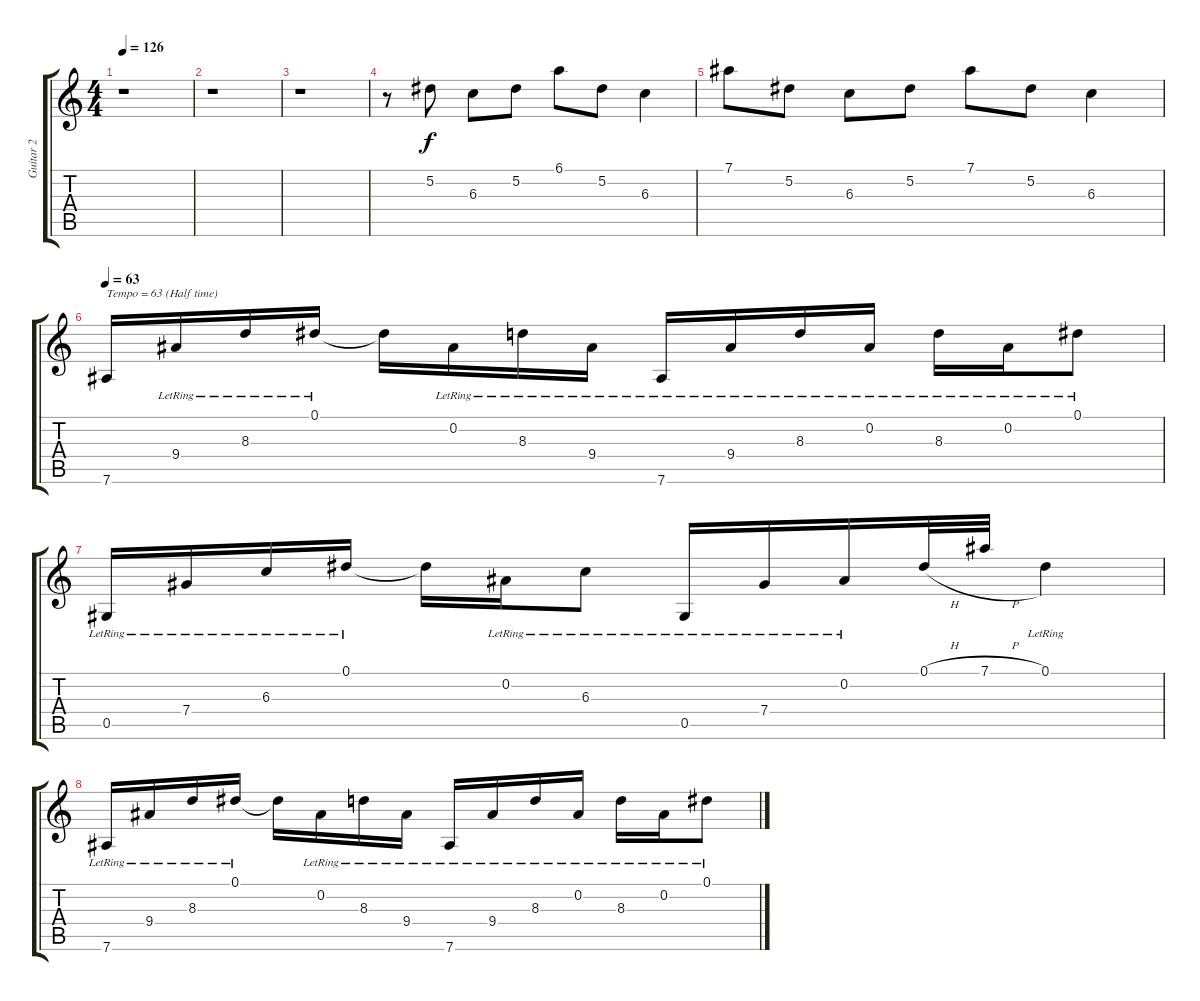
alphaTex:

\track ("Guitar 2" "Guitar 2") {instrument acousticguitarsteel}
\staff {score tabs}
\tuning (Eb4 Bb3 Gb3 Db3 Ab2 Eb2) {hide}
\ts (4 4)
\tempo 126
\clef g2
\ks c
r.1{dy f} |
r.1 |
r.1 |
r.8 5.2.8 6.3.8 5.2.8 6.1.8 5.2.8 6.3.4 |
7.1.8 5.2.8 6.3.8 5.2.8 7.1.8 5.2.8 6.3.4 |
\tempo 63
7.6.16{txt "Tempo = 63 (Half time)"} 9.4{lr}.16 8.3{lr}.16 0.1{lr}.16 0.1{t}.16 0.2{lr}.16 8.3{lr}.16 9.4{lr}.16 7.6{lr}.16 9.4{lr}.16 8.3{lr}.16 0.2{lr}.16 8.3{lr}.16 0.2{lr}.16 0.1{lr}.8 |
0.5{lr}.16 7.4{lr}.16 6.3{lr}.16 0.1{lr}.16 0.1{t}.16 0.2{lr}.16 6.3{lr}.8 0.5{lr}.16 7.4{lr}.16 0.2{lr}.16 0.1{h}.32 7.1{h}.32 0.1{lr}.4 |
7.6{lr}.16 9.4{lr}.16 8.3{lr}.16 0.1{lr}.16 0.1{t}.16 0.2{lr}.16 8.3{lr}.16 9.4{lr}.16 7.6{lr}.16 9.4{lr}.16 8.3{lr}.16 0.2{lr}.16 8.3{lr}.16 0.2{lr}.16 0.1{lr}.8
